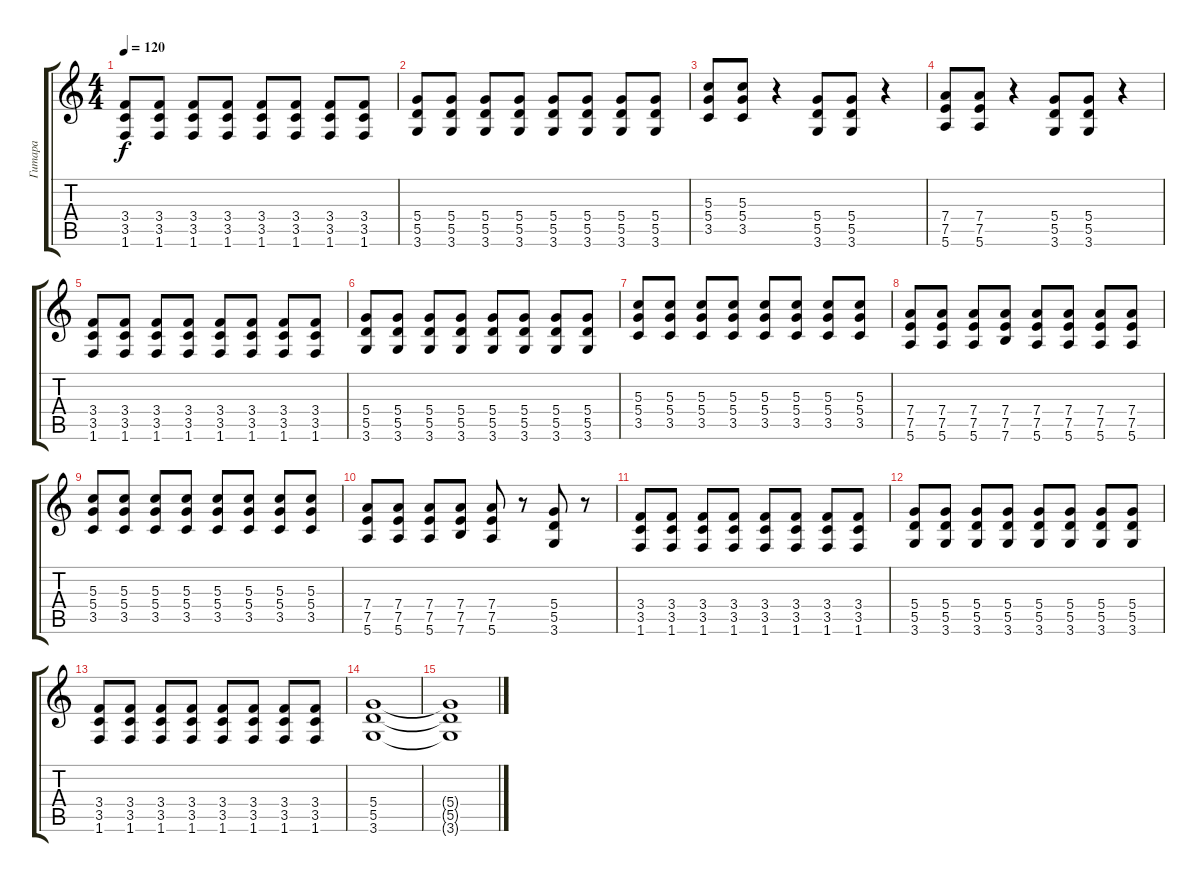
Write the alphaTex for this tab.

\track ("Гитара" "Гитара") {instrument distortionguitar}
\staff {score tabs}
\tuning (E4 B3 G3 D3 A2 E2) {hide}
\ts (4 4)
\tempo 120
\clef g2
\ks c
(3.4 3.5 1.6).8{dy f} (3.4 3.5 1.6).8 (3.4 3.5 1.6).8 (3.4 3.5 1.6).8 (3.4 3.5 1.6).8 (3.4 3.5 1.6).8 (3.4 3.5 1.6).8 (3.4 3.5 1.6).8 |
(5.4 5.5 3.6).8 (5.4 5.5 3.6).8 (5.4 5.5 3.6).8 (5.4 5.5 3.6).8 (5.4 5.5 3.6).8 (5.4 5.5 3.6).8 (5.4 5.5 3.6).8 (5.4 5.5 3.6).8 |
(5.3 5.4 3.5).8 (5.3 5.4 3.5).8 r.4 (5.4 5.5 3.6).8 (5.4 5.5 3.6).8 r.4 |
(7.4 7.5 5.6).8 (7.4 7.5 5.6).8 r.4 (5.4 5.5 3.6).8 (5.4 5.5 3.6).8 r.4 |
(3.4 3.5 1.6).8 (3.4 3.5 1.6).8 (3.4 3.5 1.6).8 (3.4 3.5 1.6).8 (3.4 3.5 1.6).8 (3.4 3.5 1.6).8 (3.4 3.5 1.6).8 (3.4 3.5 1.6).8 |
(5.4 5.5 3.6).8 (5.4 5.5 3.6).8 (5.4 5.5 3.6).8 (5.4 5.5 3.6).8 (5.4 5.5 3.6).8 (5.4 5.5 3.6).8 (5.4 5.5 3.6).8 (5.4 5.5 3.6).8 |
(5.3 5.4 3.5).8 (5.3 5.4 3.5).8 (5.3 5.4 3.5).8 (5.3 5.4 3.5).8 (5.3 5.4 3.5).8 (5.3 5.4 3.5).8 (5.3 5.4 3.5).8 (5.3 5.4 3.5).8 |
(7.4 7.5 5.6).8 (7.4 7.5 5.6).8 (7.4 7.5 5.6).8 (7.4 7.5 7.6).8 (7.4 7.5 5.6).8 (7.4 7.5 5.6).8 (7.4 7.5 5.6).8 (7.4 7.5 5.6).8 |
(5.3 5.4 3.5).8 (5.3 5.4 3.5).8 (5.3 5.4 3.5).8 (5.3 5.4 3.5).8 (5.3 5.4 3.5).8 (5.3 5.4 3.5).8 (5.3 5.4 3.5).8 (5.3 5.4 3.5).8 |
(7.4 7.5 5.6).8 (7.4 7.5 5.6).8 (7.4 7.5 5.6).8 (7.4 7.5 7.6).8 (7.4 7.5 5.6).8 r.8 (5.4 5.5 3.6).8 r.8 |
(3.4 3.5 1.6).8 (3.4 3.5 1.6).8 (3.4 3.5 1.6).8 (3.4 3.5 1.6).8 (3.4 3.5 1.6).8 (3.4 3.5 1.6).8 (3.4 3.5 1.6).8 (3.4 3.5 1.6).8 |
(5.4 5.5 3.6).8 (5.4 5.5 3.6).8 (5.4 5.5 3.6).8 (5.4 5.5 3.6).8 (5.4 5.5 3.6).8 (5.4 5.5 3.6).8 (5.4 5.5 3.6).8 (5.4 5.5 3.6).8 |
(3.4 3.5 1.6).8 (3.4 3.5 1.6).8 (3.4 3.5 1.6).8 (3.4 3.5 1.6).8 (3.4 3.5 1.6).8 (3.4 3.5 1.6).8 (3.4 3.5 1.6).8 (3.4 3.5 1.6).8 |
(5.4 5.5 3.6).1 |
(5.4{t} 5.5{t} 3.6{t}).1{volume 9}
